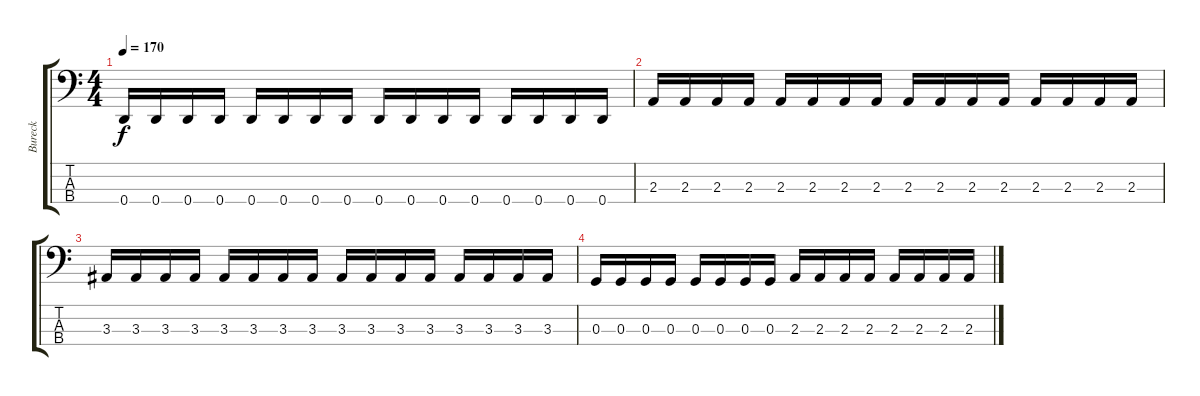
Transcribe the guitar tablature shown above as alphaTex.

\track ("Bureck" "Bureck") {instrument electricbassfinger}
\staff {score tabs}
\tuning (F2 C2 G1 D1) {hide}
\ts (4 4)
\tempo 170
\clef f4
\ks c
0.4.16{dy f} 0.4.16 0.4.16 0.4.16 0.4.16 0.4.16 0.4.16 0.4.16 0.4.16 0.4.16 0.4.16 0.4.16 0.4.16 0.4.16 0.4.16 0.4.16 |
2.3.16 2.3.16 2.3.16 2.3.16 2.3.16 2.3.16 2.3.16 2.3.16 2.3.16 2.3.16 2.3.16 2.3.16 2.3.16 2.3.16 2.3.16 2.3.16 |
3.3.16 3.3.16 3.3.16 3.3.16 3.3.16 3.3.16 3.3.16 3.3.16 3.3.16 3.3.16 3.3.16 3.3.16 3.3.16 3.3.16 3.3.16 3.3.16 |
0.3.16 0.3.16 0.3.16 0.3.16 0.3.16 0.3.16 0.3.16 0.3.16 2.3.16 2.3.16 2.3.16 2.3.16 2.3.16 2.3.16 2.3.16 2.3.16
